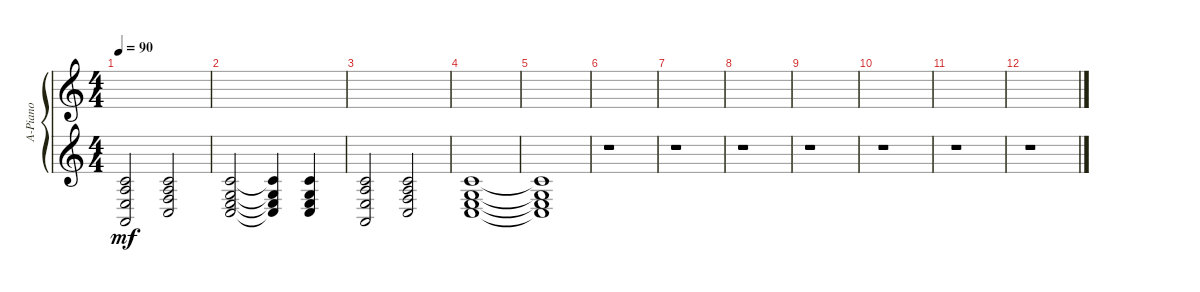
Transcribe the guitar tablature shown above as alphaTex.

\defaultSystemsLayout 4
\bracketExtendMode groupsimilarinstruments
\otherSystemsTrackNameOrientation horizontal
\track ("Acoustic Piano" "A-Piano") {instrument acousticgrandpiano}
\staff {score}
\tuning (E4 B3 G3 D3 A2 E2)
\ts (4 4)
\tempo 90
\clef g2
\ks c
|
|
|
|
|
|
|
|
|
|
|
\staff {score}
\tuning (E4 B3 G3 D3 A2 E2)
\clef g2
\ks c
(2.3 1.2 2.4 0.5).2{dy mf beam Up} (1.2 2.3 3.4 3.5).2{beam Up} |
(1.2 0.3 2.4 3.5).2{beam Up} (3.5{t} 2.4{t} 0.3{t} 1.2{t}).4{beam Up} (1.2 0.3 2.4 3.5).4{beam Up} |
(1.2 2.3 2.4 0.5).2{beam Up} (1.2 2.3 3.4 3.5).2{beam Up} |
(1.2 0.3 2.4 3.5).1{beam Up} |
(1.2{t} 0.3{t} 2.4{t} 3.5{t}).1{beam Up} |
r.1{beam Down} |
r.1{beam Down} |
r.1{beam Down} |
r.1{beam Down} |
r.1{beam Down} |
r.1{beam Down} |
r.1{beam Down}
